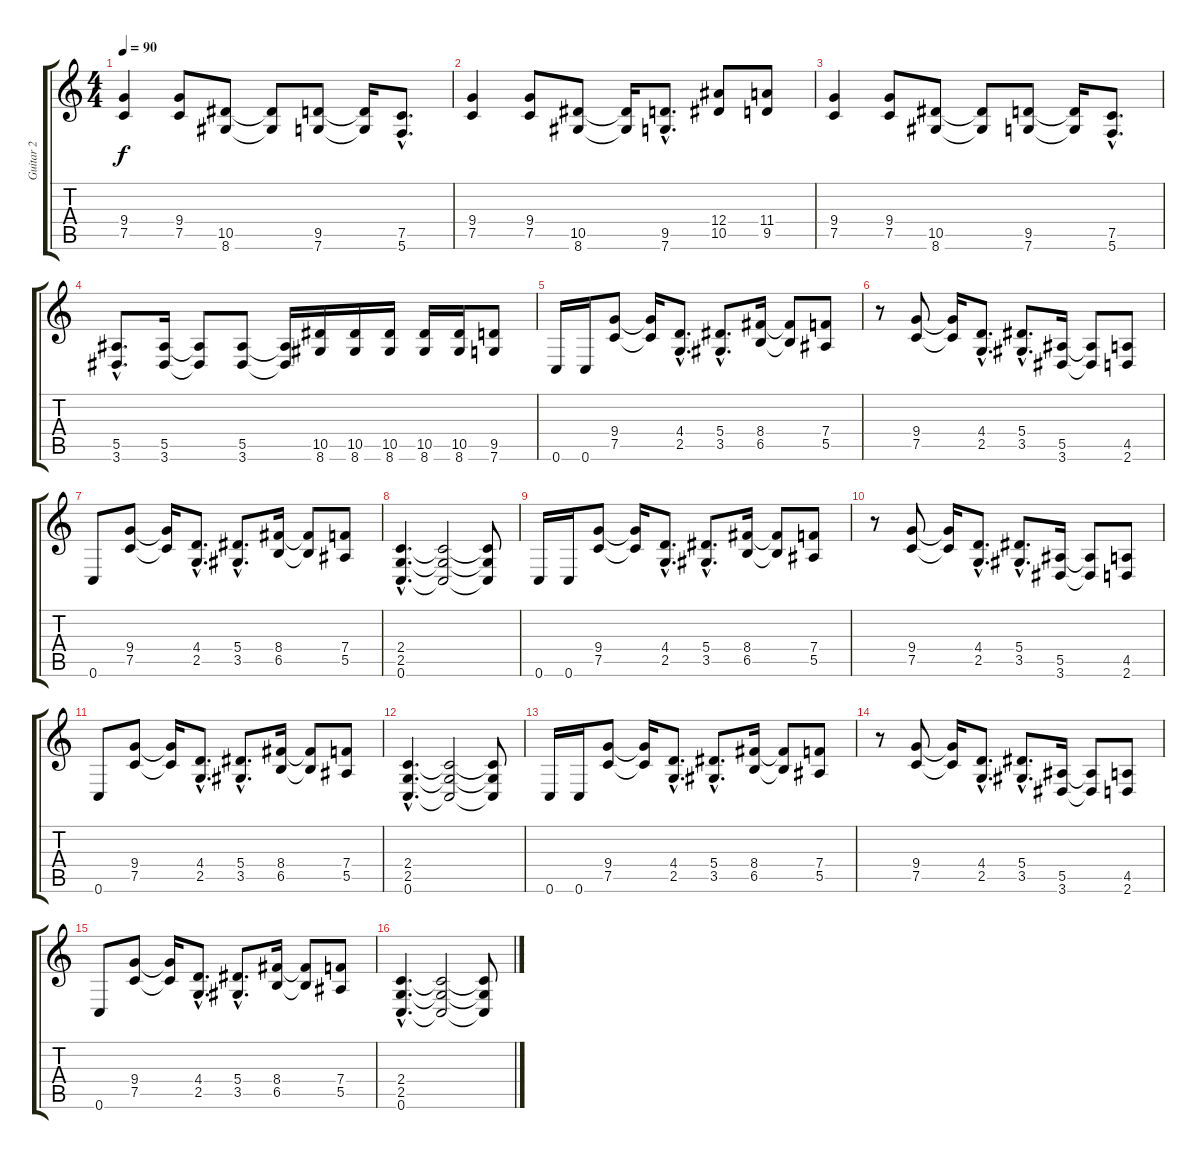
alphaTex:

\track ("Guitar 2" "Guitar 2") {instrument distortionguitar}
\staff {score tabs}
\tuning (C4 G3 Eb3 Bb2 F2 C2) {hide}
\ts (4 4)
\tempo 90
\clef g2
\ks c
(9.4 7.5).4{dy f} (9.4 7.5).8 (10.5 8.6).8 (10.5{t} 8.6{t}).8 (9.5 7.6).8 (9.5{t} 7.6{t}).16 (7.5{hac} 5.6{hac}).8{d} |
(9.4 7.5).4 (9.4 7.5).8 (10.5 8.6).8 (10.5{t} 8.6{t}).16 (9.5{hac} 7.6{hac}).8{d} (12.4 10.5).8 (11.4 9.5).8 |
(9.4 7.5).4 (9.4 7.5).8 (10.5 8.6).8 (10.5{t} 8.6{t}).8 (9.5 7.6).8 (9.5{t} 7.6{t}).16 (7.5{hac} 5.6{hac}).8{d} |
(5.5{hac} 3.6{hac}).8{d} (5.5 3.6).16 (5.5{t} 3.6{t}).8 (5.5 3.6).8 (5.5{t} 3.6{t}).16 (10.5 8.6).16 (10.5 8.6).16 (10.5 8.6).16 (10.5 8.6).16 (10.5 8.6).16 (9.5 7.6).8 |
0.6.16 0.6.16 (9.4 7.5).8 (9.4{t} 7.5{t}).16 (4.4{hac} 2.5{hac}).8{d} (5.4{hac} 3.5{hac}).8{d} (8.4 6.5).16 (8.4{t} 6.5{t}).8 (7.4 5.5).8 |
r.8 (9.4 7.5).8 (9.4{t} 7.5{t}).16 (4.4{hac} 2.5{hac}).8{d} (5.4{hac} 3.5{hac}).8{d} (5.5 3.6).16 (5.5{t} 3.6{t}).8 (4.5 2.6).8 |
0.6.8 (9.4 7.5).8 (9.4{t} 7.5{t}).16 (4.4{hac} 2.5{hac}).8{d} (5.4{hac} 3.5{hac}).8{d} (8.4 6.5).16 (8.4{t} 6.5{t}).8 (7.4 5.5).8 |
(2.4{hac} 2.5{hac} 0.6{hac}).4{d} (2.4{t} 2.5{t} 0.6{t}).2 (2.4{t} 2.5{t} 0.6{t}).8 |
0.6.16 0.6.16 (9.4 7.5).8 (9.4{t} 7.5{t}).16 (4.4{hac} 2.5{hac}).8{d} (5.4{hac} 3.5{hac}).8{d} (8.4 6.5).16 (8.4{t} 6.5{t}).8 (7.4 5.5).8 |
r.8 (9.4 7.5).8 (9.4{t} 7.5{t}).16 (4.4{hac} 2.5{hac}).8{d} (5.4{hac} 3.5{hac}).8{d} (5.5 3.6).16 (5.5{t} 3.6{t}).8 (4.5 2.6).8 |
0.6.8 (9.4 7.5).8 (9.4{t} 7.5{t}).16 (4.4{hac} 2.5{hac}).8{d} (5.4{hac} 3.5{hac}).8{d} (8.4 6.5).16 (8.4{t} 6.5{t}).8 (7.4 5.5).8 |
(2.4{hac} 2.5{hac} 0.6{hac}).4{d} (2.4{t} 2.5{t} 0.6{t}).2 (2.4{t} 2.5{t} 0.6{t}).8 |
0.6.16 0.6.16 (9.4 7.5).8 (9.4{t} 7.5{t}).16 (4.4{hac} 2.5{hac}).8{d} (5.4{hac} 3.5{hac}).8{d} (8.4 6.5).16 (8.4{t} 6.5{t}).8 (7.4 5.5).8 |
r.8 (9.4 7.5).8 (9.4{t} 7.5{t}).16 (4.4{hac} 2.5{hac}).8{d} (5.4{hac} 3.5{hac}).8{d} (5.5 3.6).16 (5.5{t} 3.6{t}).8 (4.5 2.6).8 |
0.6.8 (9.4 7.5).8 (9.4{t} 7.5{t}).16 (4.4{hac} 2.5{hac}).8{d} (5.4{hac} 3.5{hac}).8{d} (8.4 6.5).16 (8.4{t} 6.5{t}).8 (7.4 5.5).8 |
(2.4{hac} 2.5{hac} 0.6{hac}).4{d} (2.4{t} 2.5{t} 0.6{t}).2 (2.4{t} 2.5{t} 0.6{t}).8
